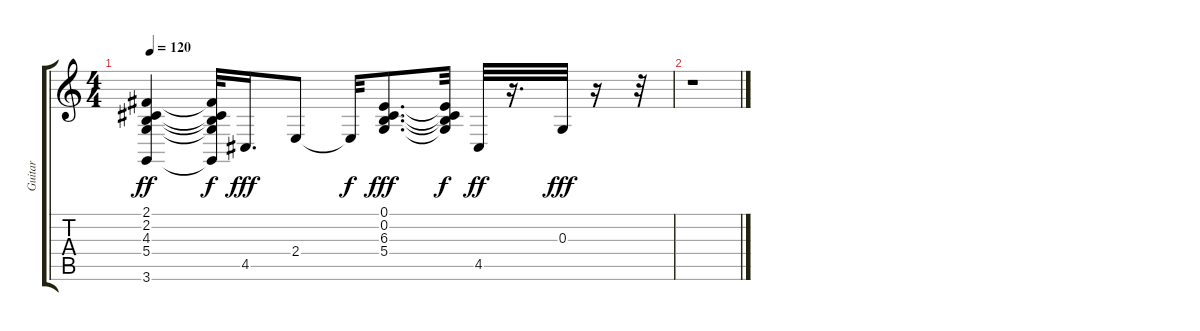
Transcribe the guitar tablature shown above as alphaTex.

\track ("Guitar" "Guitar") {instrument pad8sweep}
\staff {score tabs}
\tuning (E4 B3 G3 D3 A2 E2) {hide}
\ts (4 4)
\tempo 120
\clef g2
\ks c
(2.1 2.2 4.3 5.4 3.6).4{dy ff} (2.1{t} 2.2{t} 4.3{t} 5.4{t} 3.6{t}).32{dy f} 4.5.16{d dy fff} 2.4.8 2.4{t}.32{dy f} (0.1 0.2 6.3 5.4).8{d dy fff} (0.1{t} 0.2{t} 6.3{t} 5.4{t}).32{dy f} 4.5.32{dy ff} r.16{d} 0.3.32{dy fff} r.16 r.32 |
r.1
